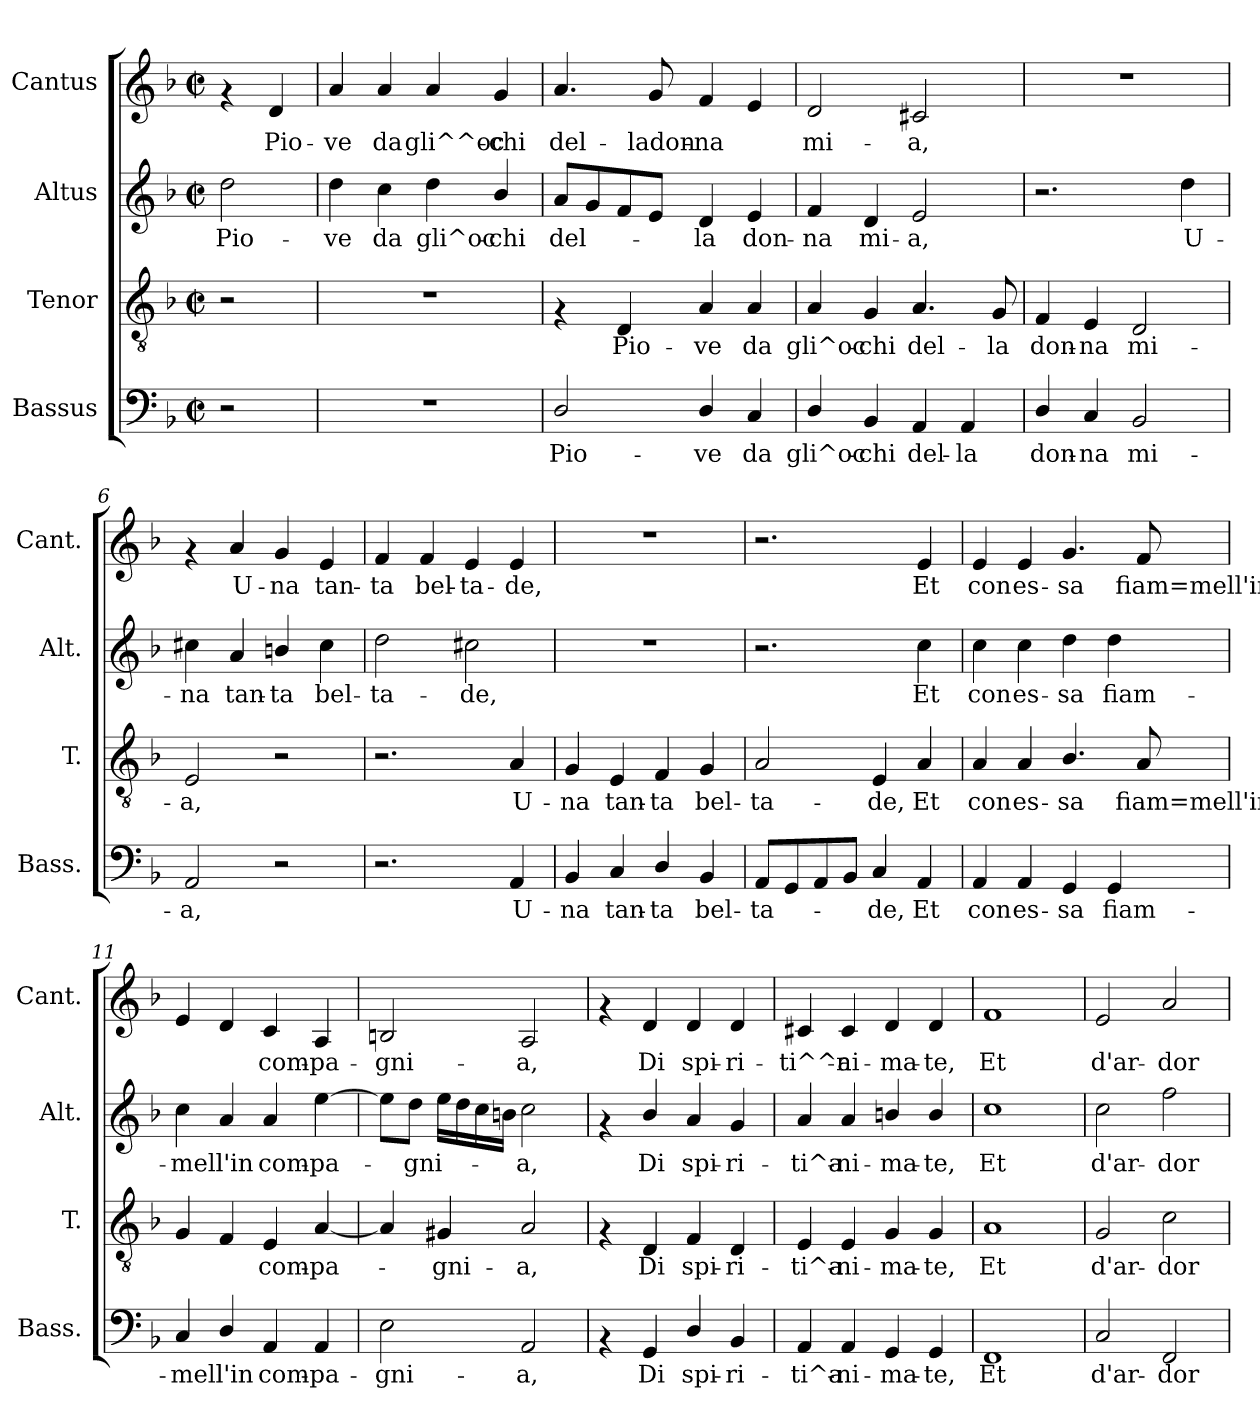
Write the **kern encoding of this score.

**kern	**text	**kern	**text	**kern	**text	**kern	**text
*part4	*part4	*part3	*part3	*part2	*part2	*part1	*part1
*staff4	*staff4	*staff3	*staff3	*staff2	*staff2	*staff1	*staff1
*I"Bassus	*	*I"Tenor	*	*I"Altus	*	*I"Cantus	*
*I'Bass.	*	*I'T.	*	*I'Alt.	*	*I'Cant.	*
*clefF4	*	*clefGv2	*	*clefG2	*	*clefG2	*
*k[b-]	*	*k[b-]	*	*k[b-]	*	*k[b-]	*
*F:	*	*F:	*	*F:	*	*F:	*
*M2/2	*	*M2/2	*	*M2/2	*	*M2/2	*
*met(c|)	*	*met(c|)	*	*met(c|)	*	*met(c|)	*
=1	=1	=1	=1	=1	=1	=1	=1
!	!	!	!	!	!LO:LY:b	!	!
2r	.	2r	.	2dd\	Pio-	4rf	.
!	!	!	!	!	!	!	!LO:LY:b
.	.	.	.	.	.	4d/	Pio-
=2	=2	=2	=2	=2	=2	=2	=2
!	!	!	!	!	!LO:LY:b	!	!LO:LY:b
1r	.	1r	.	4dd\	-ve	4a/	-ve
!	!	!	!	!	!LO:LY:b	!	!LO:LY:b
.	.	.	.	4cc\	da	4a/	da
!	!	!	!	!	!LO:LY:b	!	!LO:LY:b
.	.	.	.	4dd\	gli^oc-	4a/	gli^^oc-
!	!	!	!	!	!LO:LY:b	!	!LO:LY:b
.	.	.	.	4b-/	-chi	4g/	-chi
=3	=3	=3	=3	=3	=3	=3	=3
!	!LO:LY:b	!	!	!	!LO:LY:b	!	!LO:LY:b
2D/	Pio-	4rF	.	8a/L	del-	4.a/	del-
.	.	.	.	8g/	.	.	.
!	!	!	!LO:LY:b	!	!	!	!
.	.	4D/	Pio-	8f/	.	.	.
!	!	!	!	!	!	!	!LO:LY:b
.	.	.	.	8e/J	.	8g/	-ladon-
!	!LO:LY:b	!	!LO:LY:b	!	!LO:LY:b	!	!LO:LY:b
4D/	-ve	4A/	-ve	4d/	-la	4f/	-na
!	!LO:LY:b	!	!LO:LY:b	!	!LO:LY:b	!	!
4C/	da	4A/	da	4e/	don-	4e/	.
=4	=4	=4	=4	=4	=4	=4	=4
!	!LO:LY:b	!	!LO:LY:b	!	!LO:LY:b	!	!LO:LY:b
4D/	gli^oc-	4A/	gli^oc-	4f/	-na	2d/	mi-
!	!LO:LY:b	!	!LO:LY:b	!	!LO:LY:b	!	!
4BB-/	-chi	4G/	-chi	4d/	mi-	.	.
!	!LO:LY:b	!	!LO:LY:b	!	!LO:LY:b	!	!LO:LY:b
4AA/	del-	4.A/	del-	2e/	-a,	2c#X/	-a,
!	!LO:LY:b	!	!	!	!	!	!
4AA/	-la	.	.	.	.	.	.
!	!	!	!LO:LY:b	!	!	!	!
.	.	8G/	-la	.	.	.	.
=5	=5	=5	=5	=5	=5	=5	=5
!	!LO:LY:b	!	!LO:LY:b	!	!	!	!
4D/	don-	4F/	don-	2.r	.	1r	.
!	!LO:LY:b	!	!LO:LY:b	!	!	!	!
4C/	-na	4E/	-na	.	.	.	.
!	!LO:LY:b	!	!LO:LY:b	!	!	!	!
2BB-/	mi-	2D/	mi-	.	.	.	.
!	!	!	!	!	!LO:LY:b	!	!
.	.	.	.	4dd\	U-	.	.
=6	=6	=6	=6	=6	=6	=6	=6
!	!LO:LY:b	!	!LO:LY:b	!	!LO:LY:b	!	!
2AA/	-a,	2E/	-a,	4cc#X\	-na	4rf	.
!	!	!	!	!	!LO:LY:b	!	!LO:LY:b
.	.	.	.	4a/	tan-	4a/	U-
!	!	!	!	!	!LO:LY:b	!	!LO:LY:b
2r	.	2r	.	4bn/	-ta	4g/	-na
!	!	!	!	!	!LO:LY:b	!	!LO:LY:b
.	.	.	.	4cc#\	bel-	4e/	tan-
!!LO:LB:g=z
=7	=7	=7	=7	=7	=7	=7	=7
!	!	!	!	!	!LO:LY:b	!	!LO:LY:b
2.r	.	2.r	.	2dd\	-ta-	4f/	-ta
!	!	!	!	!	!	!	!LO:LY:b
.	.	.	.	.	.	4f/	bel-
!	!	!	!	!	!LO:LY:b	!	!LO:LY:b
.	.	.	.	2cc#X\	-de,	4e/	-ta-
!	!LO:LY:b	!	!LO:LY:b	!	!	!	!LO:LY:b
4AA/	U-	4A/	U-	.	.	4e/	-de,
=8	=8	=8	=8	=8	=8	=8	=8
!	!LO:LY:b	!	!LO:LY:b	!	!	!	!
4BB-/	-na	4G/	-na	1r	.	1r	.
!	!LO:LY:b	!	!LO:LY:b	!	!	!	!
4C/	tan-	4E/	tan-	.	.	.	.
!	!LO:LY:b	!	!LO:LY:b	!	!	!	!
4D/	-ta	4F/	-ta	.	.	.	.
!	!LO:LY:b	!	!LO:LY:b	!	!	!	!
4BB-/	bel-	4G/	bel-	.	.	.	.
=9	=9	=9	=9	=9	=9	=9	=9
!	!LO:LY:b	!	!LO:LY:b	!	!	!	!
8AA/L	-ta-	2A/	-ta-	2.r	.	2.r	.
8GG/	.	.	.	.	.	.	.
8AA/	.	.	.	.	.	.	.
8BB-/J	.	.	.	.	.	.	.
!	!LO:LY:b	!	!LO:LY:b	!	!	!	!
4C/	-de,	4E/	-de,	.	.	.	.
!	!LO:LY:b	!	!LO:LY:b	!	!LO:LY:b	!	!LO:LY:b
4AA/	Et	4A/	Et	4cc\	Et	4e/	Et
=10	=10	=10	=10	=10	=10	=10	=10
!	!LO:LY:b	!	!LO:LY:b	!	!LO:LY:b	!	!LO:LY:b
4AA/	con	4A/	con	4cc\	con	4e/	con
!	!LO:LY:b	!	!LO:LY:b	!	!LO:LY:b	!	!LO:LY:b
4AA/	es-	4A/	es-	4cc\	es-	4e/	es-
!	!LO:LY:b	!	!LO:LY:b	!	!LO:LY:b	!	!LO:LY:b
4GG/	-sa	4.B-/	-sa	4dd\	-sa	4.g/	-sa
!	!LO:LY:b	!	!	!	!LO:LY:b	!	!
4GG/	fiam-	.	.	4dd\	fiam-	.	.
!	!	!	!LO:LY:b	!	!	!	!LO:LY:b
.	.	8A/	fiam=mell'in	.	.	8f/	fiam=mell'in
=11	=11	=11	=11	=11	=11	=11	=11
!	!LO:LY:b	!	!	!	!LO:LY:b	!	!
4C/	-mell'in	4G/	.	4cc\	-mell'in	4e/	.
4D/	.	4F/	.	4a/	.	4d/	.
!	!LO:LY:b	!	!LO:LY:b	!	!LO:LY:b	!	!LO:LY:b
4AA/	com-	4E/	com-	4a/	com-	4c/	com-
!	!LO:LY:b	!	!LO:LY:b	!	!LO:LY:b	!	!LO:LY:b
4AA/	-pa-	[<4A/	-pa-	[>4ee\	-pa-	4A/	-pa-
=12	=12	=12	=12	=12	=12	=12	=12
!	!LO:LY:b	!	!	!	!	!	!LO:LY:b
2E\	-gni-	4A/]	.	8ee\L]	.	2Bn/	-gni-
!	!	!	!	!	!LO:LY:b	!	!
.	.	.	.	8dd\J	-gni-	.	.
!	!	!	!LO:LY:b	!	!	!	!
.	.	4G#X/	-gni-	16ee\LL	.	.	.
.	.	.	.	16dd\	.	.	.
.	.	.	.	16cc\	.	.	.
.	.	.	.	16bn\JJ	.	.	.
!	!LO:LY:b	!	!LO:LY:b	!	!LO:LY:b	!	!LO:LY:b
2AA/	-a,	2A/	-a,	2cc\	-a,	2A/	-a,
!!LO:PB:g=z
=13	=13	=13	=13	=13	=13	=13	=13
4rAA	.	4rF	.	4rf	.	4rf	.
!	!LO:LY:b	!	!LO:LY:b	!	!LO:LY:b	!	!LO:LY:b
4GG/	Di	4D/	Di	4b-/	Di	4d/	Di
!	!LO:LY:b	!	!LO:LY:b	!	!LO:LY:b	!	!LO:LY:b
4D/	spi-	4F/	spi-	4a/	spi-	4d/	spi-
!	!LO:LY:b	!	!LO:LY:b	!	!LO:LY:b	!	!LO:LY:b
4BB-/	-ri-	4D/	-ri-	4g/	-ri-	4d/	-ri-
=14	=14	=14	=14	=14	=14	=14	=14
!	!LO:LY:b	!	!LO:LY:b	!	!LO:LY:b	!	!LO:LY:b
4AA/	-ti^a-	4E/	-ti^a-	4a/	-ti^a-	4c#X/	-ti^^a-
!	!LO:LY:b	!	!LO:LY:b	!	!LO:LY:b	!	!LO:LY:b
4AA/	-ni-	4E/	-ni-	4a/	-ni-	4c#/	-ni-
!	!LO:LY:b	!	!LO:LY:b	!	!LO:LY:b	!	!LO:LY:b
4GG/	-ma-	4G/	-ma-	4bn/	-ma-	4d/	-ma-
!	!LO:LY:b	!	!LO:LY:b	!	!LO:LY:b	!	!LO:LY:b
4GG/	-te,	4G/	-te,	4b/	-te,	4d/	-te,
=15	=15	=15	=15	=15	=15	=15	=15
!	!LO:LY:b	!	!LO:LY:b	!	!LO:LY:b	!	!LO:LY:b
1FF	Et	1A	Et	1cc	Et	1f	Et
=16	=16	=16	=16	=16	=16	=16	=16
!	!LO:LY:b	!	!LO:LY:b	!	!LO:LY:b	!	!LO:LY:b
2C/	d'ar-	2G/	d'ar-	2cc\	d'ar-	2e/	d'ar-
!	!LO:LY:b	!	!LO:LY:b	!	!LO:LY:b	!	!LO:LY:b
2FF/	-dor	2c\	-dor	2ff\	-dor	2a/	-dor
=	=	=	=	=	=	=	=
*-	*-	*-	*-	*-	*-	*-	*-
